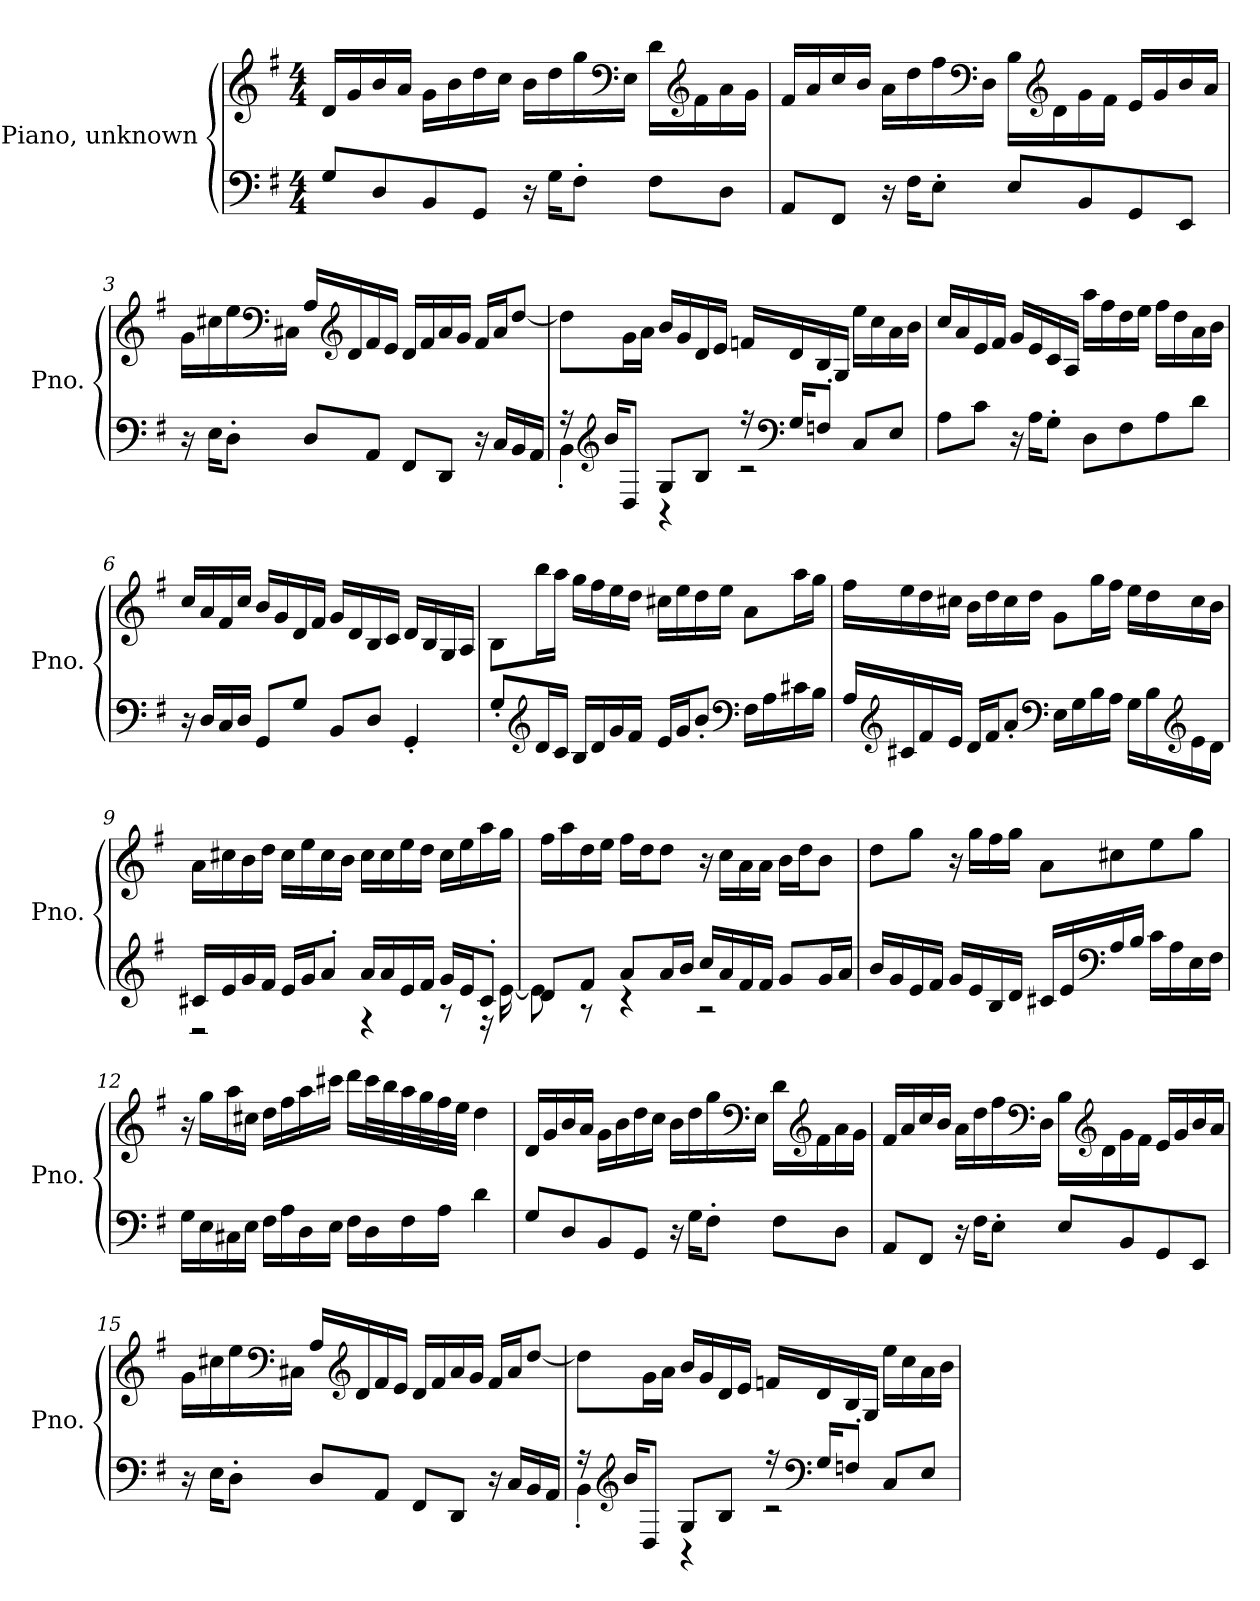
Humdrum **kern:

**kern	**kern
*part1	*part1
*staff2	*staff1
*I"Piano, unknown	*
*I'Pno.	*
*clefF4	*clefG2
*k[f#]	*k[f#]
*M4/4	*M4/4
*MM120	*MM120
=1	=1
8G/L	16d/LL
.	16g/
8D/	16b/
.	16a/JJ
8BB/	16g\LL
.	16b\
8GG/J	16dd\
.	16cc\JJ
16r	16b\LL
16G\KL	16dd\
8F#'\J	16gg\
*	*clefF4
.	16E\JJ
8F#\L	16d\LL
*	*clefG2
.	16f#\
8D\J	16a\
.	16g\JJ
=2	=2
8AA/L	16f#/LL
.	16a/
8FF#/J	16cc/
.	16b/JJ
16r	16a\LL
16F#\KL	16dd\
8E'\J	16ff#\
*	*clefF4
.	16D\JJ
8E/L	16B\LL
*	*clefG2
.	16d\
8BB/	16g\
.	16f#\JJ
8GG/	16e/LL
.	16g/
8EE/J	16b/
.	16a/JJ
!!LO:LB:g=z
=3	=3
16r	16g\LL
16E\KL	16cc#X\
8D'\J	16ee\
*	*clefF4
.	16C#X\JJ
8D/L	16A/LL
*	*clefG2
.	16d/
8AA/J	16f#/
.	16e/JJ
8FF#/L	16d/LL
.	16f#/
8DD/J	16a/
.	16g/JJ
16r	16f#/LL
16C/LL	16a/J
16BB/	[8dd/J
16AA/JJ	.
=4	=4
*^	*
16r	4BB'\	8dd\L]
*clefG2	*	*
16b/KL	.	.
8D/J	.	16g\L
.	.	16a\JJ
8G/L	4r	16b/LL
.	.	16g/
8B/J	.	16d/
.	.	16e/JJ
16r	2r	16fn/LL
*clefF4	*	*
16G/KL	.	16d/
8Fn'/J	.	16B/
.	.	16G/JJ
8C/L	.	16ee\LL
.	.	16cc\
8E/J	.	16a\
.	.	16b\JJ
*v	*v	*
!!LO:LB:g=z
=5	=5
8A\L	16cc/LL
.	16a/
8c\J	16e/
.	16f#/JJ
16r	16g/LL
16A\KL	16e/
8G'\J	16c/
.	16A/JJ
8D\L	16aa\LL
.	16ff#\
8F#\	16dd\
.	16ee\JJ
8A\	16ff#\LL
.	16dd\
8d\J	16a\
.	16b\JJ
=6	=6
16r	16cc/LL
16D/LL	16a/
16C/	16f#/
16D/JJ	16cc/JJ
8GG/L	16b/LL
.	16g/
8G/J	16d/
.	16f#/JJ
8BB/L	16g/LL
.	16d/
8D/J	16B/
.	16c/JJ
4GG'/	16d/LL
.	16B/
.	16G/
.	16A/JJ
!!LO:LB:g=z
=7	=7
8G'/L	8B\L
*clefG2	*
16d/L	16bb\L
16c/JJ	16aa\JJ
16B/LL	16gg\LL
16d/	16ff#\
16g/	16ee\
16f#/JJ	16dd\JJ
16e/LL	16cc#X\LL
16g/J	16ee\
8b'/J	16dd\
.	16ee\JJ
*clefF4	*
16F#\LL	8a\L
16A\	.
16c#X\	16aa\L
16B\JJ	16gg\JJ
=8	=8
16A/LL	16ff#\LL
*clefG2	*
16c#X/	16ee\
16f#/	16dd\
16e/JJ	16cc#X\JJ
16d/LL	16b\LL
16f#/J	16dd\
8a'/J	16cc#\
.	16dd\JJ
*clefF4	*
16E\LL	8g\L
16G\	.
16B\	16gg\L
16A\JJ	16ff#\JJ
16G\LL	16ee\LL
16B\	16dd\
*clefG2	*
16e\	16cc#\
16d\JJ	16b\JJ
!!LO:LB:g=z
=9	=9
*^	*
16c#X/LL	2r	16a\LL
16e/	.	16cc#X\
16g/	.	16b\
16f#/JJ	.	16dd\JJ
16e/LL	.	16cc#\LL
16g/J	.	16ee\
8a'/J	.	16cc#\
.	.	16b\JJ
16a/LL	4r	16cc#\LL
16a/	.	16cc#\
16e/	.	16ee\
16f#/JJ	.	16dd\JJ
16g/LL	8r	16cc#\LL
16e/J	.	16ee\
8c#'/J	16r	16aa\
.	[16e\	16gg\JJ
=10	=10	=10
8d/L	8e\]	16ff#\LL
.	.	16aa\
8f#/J	8r	16dd\
.	.	16ee\JJ
8a/L	4r	16ff#\LL
.	.	16dd\J
16a/L	.	8dd\J
16b/JJ	.	.
16cc/LL	2r	16r
16a/	.	16cc\LL
16f#/	.	16a\
16f#/JJ	.	16a\JJ
8g/L	.	16b\LL
.	.	16dd\J
16g/L	.	8b\J
16a/JJ	.	.
*v	*v	*
!!LO:LB:g=z
=11	=11
16b/LL	8dd\L
16g/	.
16e/	8gg\J
16f#/JJ	.
16g/LL	16r
16e/	16gg\LL
16B/	16ff#\
16d/JJ	16gg\JJ
16c#X/LL	8a\L
16e/	.
*clefF4	*
16A/	8cc#X\
16B/JJ	.
16c#\LL	8ee\
16A\	.
16E\	8gg\J
16F#\JJ	.
=12	=12
16G\LL	16r
16E\	16gg\LL
16C#X\	16aa\
16E\JJ	16cc#X\JJ
16F#\LL	16dd\LL
16A\	16ff#\
16D\	16aa\
16E\JJ	16ccc#X\JJ
16F#\LL	16ddd\LL
16D\	32ccc#\L
.	32bb\
16F#\	32aa\
.	32gg\
16A\JJ	32ff#\
.	32ee\JJJ
4d\	4dd\
!!LO:PB:g=z
=13	=13
8G/L	16d/LL
.	16g/
8D/	16b/
.	16a/JJ
8BB/	16g\LL
.	16b\
8GG/J	16dd\
.	16cc\JJ
16r	16b\LL
16G\KL	16dd\
8F#'\J	16gg\
*	*clefF4
.	16E\JJ
8F#\L	16d\LL
*	*clefG2
.	16f#\
8D\J	16a\
.	16g\JJ
=14	=14
8AA/L	16f#/LL
.	16a/
8FF#/J	16cc/
.	16b/JJ
16r	16a\LL
16F#\KL	16dd\
8E'\J	16ff#\
*	*clefF4
.	16D\JJ
8E/L	16B\LL
*	*clefG2
.	16d\
8BB/	16g\
.	16f#\JJ
8GG/	16e/LL
.	16g/
8EE/J	16b/
.	16a/JJ
!!LO:LB:g=z
=15	=15
16r	16g\LL
16E\KL	16cc#X\
8D'\J	16ee\
*	*clefF4
.	16C#X\JJ
8D/L	16A/LL
*	*clefG2
.	16d/
8AA/J	16f#/
.	16e/JJ
8FF#/L	16d/LL
.	16f#/
8DD/J	16a/
.	16g/JJ
16r	16f#/LL
16C/LL	16a/J
16BB/	[8dd/J
16AA/JJ	.
=16	=16
*^	*
16r	4BB'\	8dd\L]
*clefG2	*	*
16b/KL	.	.
8D/J	.	16g\L
.	.	16a\JJ
8G/L	4r	16b/LL
.	.	16g/
8B/J	.	16d/
.	.	16e/JJ
16r	2r	16fn/LL
*clefF4	*	*
16G/KL	.	16d/
8Fn'/J	.	16B/
.	.	16G/JJ
8C/L	.	16ee\LL
.	.	16cc\
8E/J	.	16a\
.	.	16b\JJ
*v	*v	*
=	=
*-	*-
